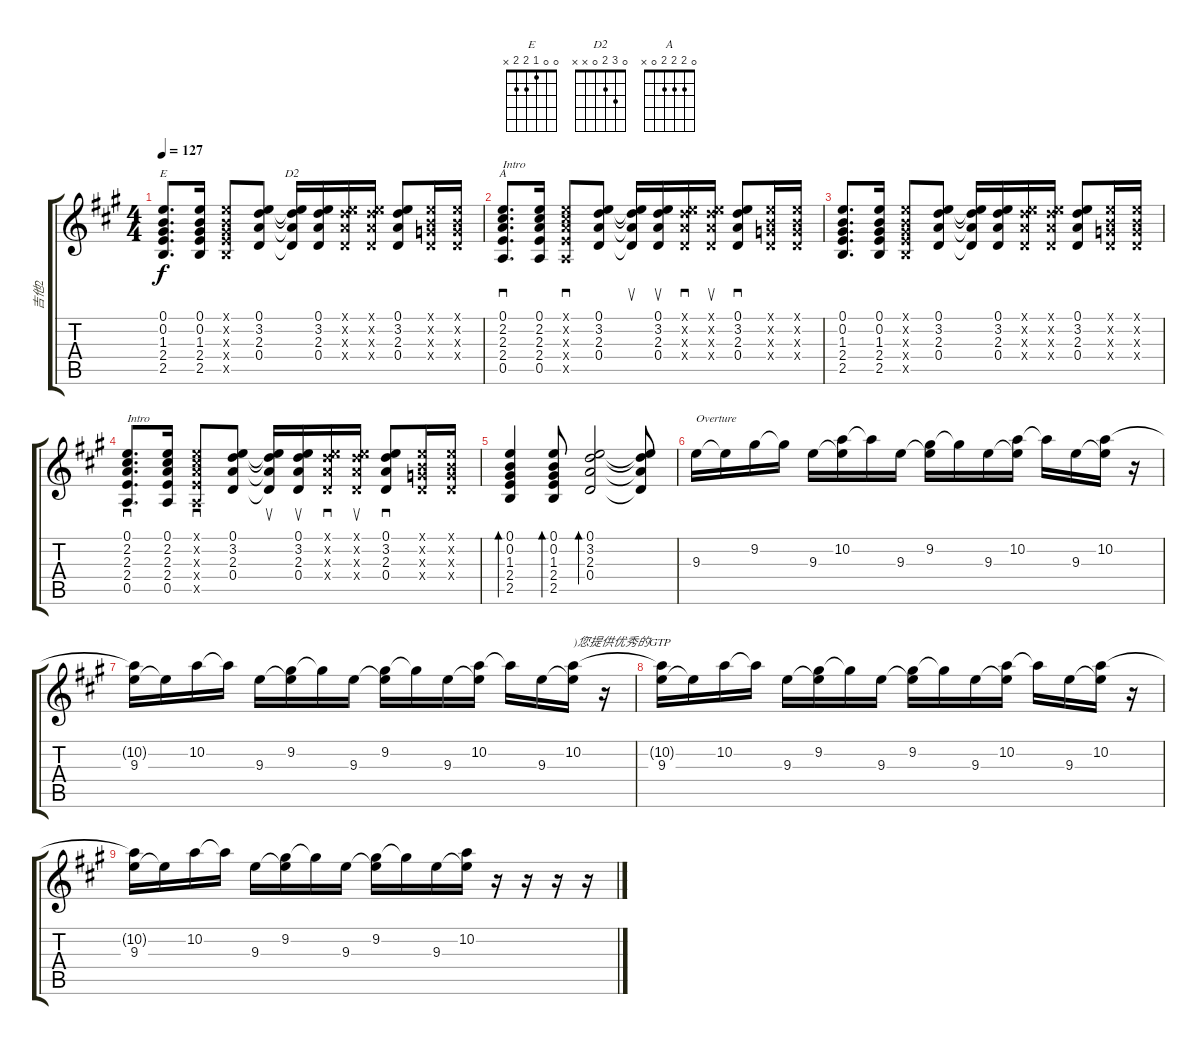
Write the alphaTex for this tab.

\track ("吉他2" "吉他2") {instrument acousticguitarsteel}
\staff {score tabs}
\tuning (E4 B3 G3 D3 A2 E2) {hide}
\chord ("E" 0 0 1 2 2 x)
\chord ("D2" 0 3 2 0 x x)
\chord ("A" 0 2 2 2 0 x)
\ts (4 4)
\tempo 127
\clef g2
\ks a
(0.1 0.2 1.3 2.4 2.5).8{d ch "E" dy f} (0.1 0.2 1.3 2.4 2.5).16 (0.1{x} 0.2{x} 1.3{x} 2.4{x} 2.5{x}).8 (0.1 3.2 2.3 0.4).8 (0.1{t} 3.2{t} 2.3{t} 0.4{t}).16{ch "D2"} (0.1 3.2 2.3 0.4).16 (0.1{x} 3.2{x} 2.3{x} 0.4{x}).16 (0.1{x} 3.2{x} 2.3{x} 0.4{x}).16 (0.1 3.2 2.3 0.4).8 (0.1{x} 0.2{x} 0.3{x} 0.4{x}).16 (0.1{x} 0.2{x} 0.3{x} 0.4{x}).16 |
(0.1 2.2 2.3 2.4 0.5).8{d sd ch "A" txt "Intro"} (0.1 2.2 2.3 2.4 0.5).16 (0.1{x} 2.2{x} 2.3{x} 2.4{x} 0.5{x}).8{sd} (0.1 3.2 2.3 0.4).8 (0.1{t} 3.2{t} 2.3{t} 0.4{t}).16{su} (0.1 3.2 2.3 0.4).16{su} (0.1{x} 3.2{x} 2.3{x} 0.4{x}).16{sd} (0.1{x} 3.2{x} 2.3{x} 0.4{x}).16{su} (0.1 3.2 2.3 0.4).8{sd} (0.1{x} 0.2{x} 0.3{x} 0.4{x}).16 (0.1{x} 0.2{x} 0.3{x} 0.4{x}).16 |
(0.1 0.2 1.3 2.4 2.5).8{d} (0.1 0.2 1.3 2.4 2.5).16 (0.1{x} 0.2{x} 1.3{x} 2.4{x} 2.5{x}).8 (0.1 3.2 2.3 0.4).8 (0.1{t} 3.2{t} 2.3{t} 0.4{t}).16 (0.1 3.2 2.3 0.4).16 (0.1{x} 3.2{x} 2.3{x} 0.4{x}).16 (0.1{x} 3.2{x} 2.3{x} 0.4{x}).16 (0.1 3.2 2.3 0.4).8 (0.1{x} 0.2{x} 0.3{x} 0.4{x}).16 (0.1{x} 0.2{x} 0.3{x} 0.4{x}).16 |
(0.1 2.2 2.3 2.4 0.5).8{d sd txt "Intro"} (0.1 2.2 2.3 2.4 0.5).16 (0.1{x} 2.2{x} 2.3{x} 2.4{x} 0.5{x}).8{sd} (0.1 3.2 2.3 0.4).8 (0.1{t} 3.2{t} 2.3{t} 0.4{t}).16{su} (0.1 3.2 2.3 0.4).16{su} (0.1{x} 3.2{x} 2.3{x} 0.4{x}).16{sd} (0.1{x} 3.2{x} 2.3{x} 0.4{x}).16{su} (0.1 3.2 2.3 0.4).8{sd} (0.1{x} 0.2{x} 0.3{x} 0.4{x}).16 (0.1{x} 0.2{x} 0.3{x} 0.4{x}).16 |
(0.1 0.2 1.3 2.4 2.5).4{bd 60} (0.1 0.2 1.3 2.4 2.5).8{bd 60} (0.1 3.2 2.3 0.4).2{bd 60} (0.1{t} 3.2{t} 2.3{t} 0.4{t}).8 |
9.3.16{txt "Overture"} 9.3{t}.16 9.2.16 9.2{t}.16 9.3.16 (10.2 9.3{t}).16 10.2{t}.16 9.3.16 (9.2 9.3{t}).16 9.2{t}.16 9.3.16 (10.2 9.3{t}).16 10.2{t}.16 9.3.16 (10.2 9.3{t}).16 r.16 |
(10.2{t} 9.3).16 9.3{t}.16 10.2.16 10.2{t}.16 9.3.16 (9.2 9.3{t}).16 9.2{t}.16 9.3.16 (9.2 9.3{t}).16 9.2{t}.16 9.3.16 (10.2 9.3{t}).16 10.2{t}.16 9.3.16 (10.2 9.3{t}).16{txt ")您提供优秀的GTP"} r.16 |
(10.2{t} 9.3).16{volume 0} 9.3{t}.16 10.2.16 10.2{t}.16 9.3.16 (9.2 9.3{t}).16 9.2{t}.16 9.3.16 (9.2 9.3{t}).16 9.2{t}.16 9.3.16 (10.2 9.3{t}).16 10.2{t}.16 9.3.16 (10.2 9.3{t}).16 r.16 |
(10.2{t} 9.3).16 9.3{t}.16 10.2.16 10.2{t}.16 9.3.16 (9.2 9.3{t}).16 9.2{t}.16 9.3.16 (9.2 9.3{t}).16 9.2{t}.16 9.3.16 (10.2 9.3{t}).16 r.16 r.16 r.16 r.16
